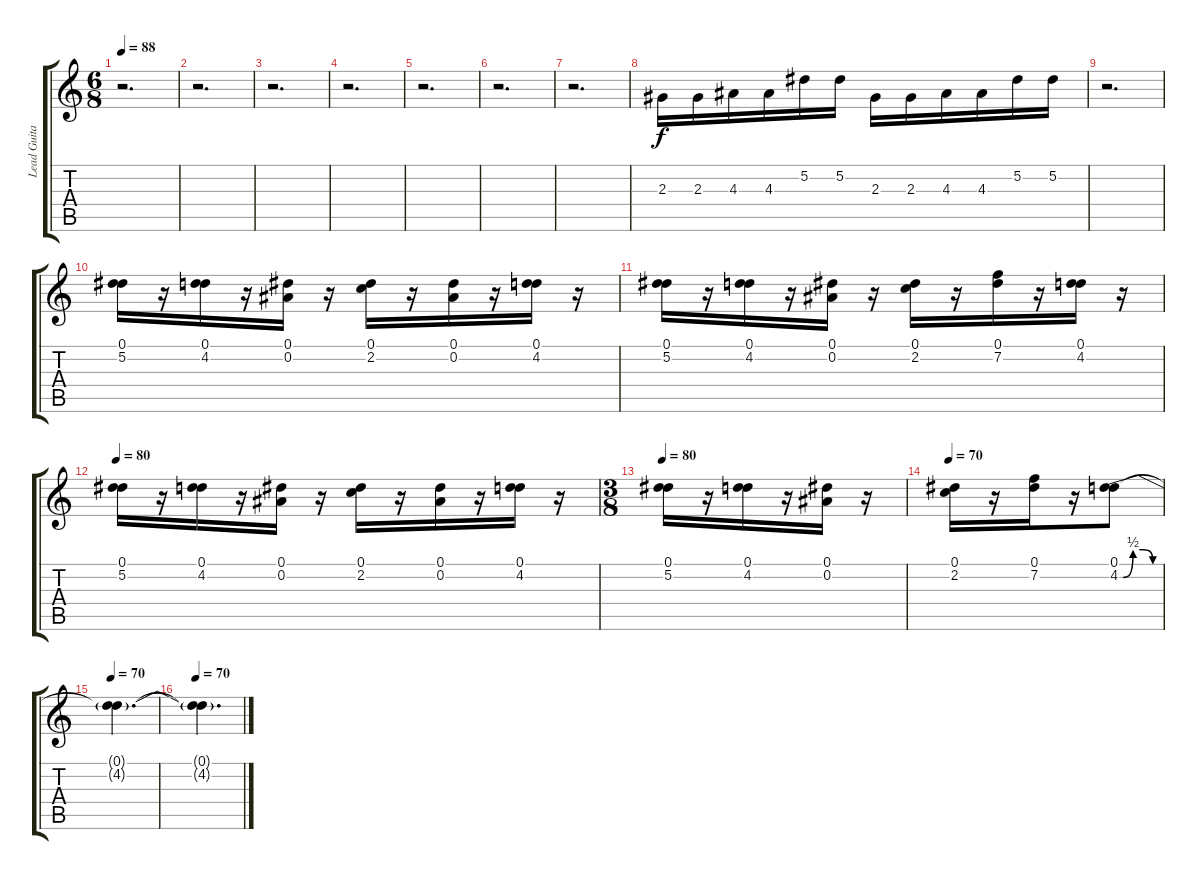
\track ("Lead Guitar" "Lead Guita") {instrument overdrivenguitar}
\staff {score tabs}
\tuning (Eb4 Bb3 Gb3 Db3 Ab2 Eb2) {hide}
\ts (6 8)
\tempo 88
\clef g2
\ks c
r.2{d dy f} |
r.2{d} |
r.2{d} |
r.2{d} |
r.2{d} |
r.2{d} |
r.2{d} |
2.3.16 2.3.16 4.3.16 4.3.16 5.2.16 5.2.16 2.3.16 2.3.16 4.3.16 4.3.16 5.2.16 5.2.16 |
r.2{d} |
(0.1 5.2).16 r.16 (0.1 4.2).16 r.16 (0.1 0.2).16 r.16 (0.1 2.2).16 r.16 (0.1 0.2).16 r.16 (0.1 4.2).16 r.16 |
(0.1 5.2).16 r.16 (0.1 4.2).16 r.16 (0.1 0.2).16 r.16 (0.1 2.2).16 r.16 (0.1 7.2).16 r.16 (0.1 4.2).16 r.16 |
\tempo 80
(0.1 5.2).16 r.16 (0.1 4.2).16 r.16 (0.1 0.2).16 r.16 (0.1 2.2).16 r.16 (0.1 0.2).16 r.16 (0.1 4.2).16 r.16 |
\ts (3 8)
\tempo 80
(0.1 5.2).16 r.16 (0.1 4.2).16 r.16 (0.1 0.2).16 r.16 |
\tempo 70
(0.1 2.2).16 r.16 (0.1 7.2).16 r.16 (0.1 4.2{be (custom 0 0 5 0 20 2 35 2 50 0 60 0)}).8 |
\tempo 70
(0.1{t} 4.2{t}).4{d} |
\tempo 70
(0.1{t} 4.2{t}).4{d}
